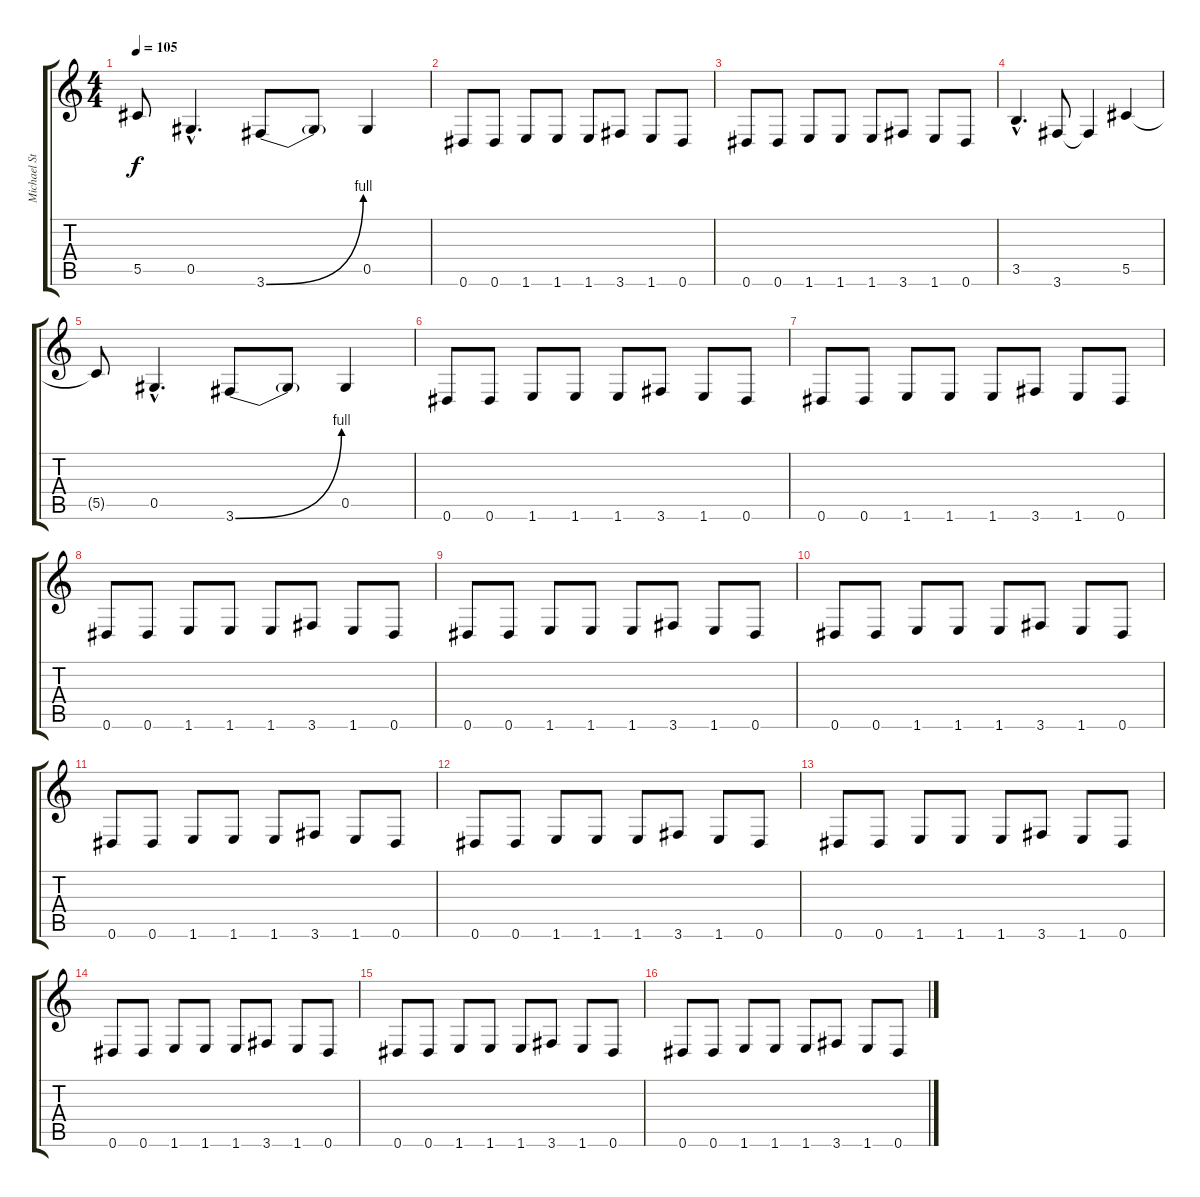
\track ("Michael Starr - Bass" "Michael St") {instrument electricbassfinger}
\staff {score tabs}
\tuning (Eb4 Bb3 Gb3 Db3 Ab2 Eb2) {hide}
\ts (4 4)
\tempo 105
\clef g2
\ks c
5.5{t}.8{dy f} 0.5{hac}.4{d} 3.6{be (bend 0 0 60 4)}.8 3.6{t}.8 0.5.4 |
0.6.8 0.6.8 1.6.8 1.6.8 1.6.8 3.6.8 1.6.8 0.6.8 |
0.6.8 0.6.8 1.6.8 1.6.8 1.6.8 3.6.8 1.6.8 0.6.8 |
3.5{hac}.4{d} 3.6.8 3.6{t}.4 5.5.4 |
5.5{t}.8 0.5{hac}.4{d} 3.6{be (bend 0 0 60 4)}.8 3.6{t}.8 0.5.4 |
0.6.8 0.6.8 1.6.8 1.6.8 1.6.8 3.6.8 1.6.8 0.6.8 |
0.6.8 0.6.8 1.6.8 1.6.8 1.6.8 3.6.8 1.6.8 0.6.8 |
0.6.8 0.6.8 1.6.8 1.6.8 1.6.8 3.6.8 1.6.8 0.6.8 |
0.6.8 0.6.8 1.6.8 1.6.8 1.6.8 3.6.8 1.6.8 0.6.8 |
0.6.8 0.6.8 1.6.8 1.6.8 1.6.8 3.6.8 1.6.8 0.6.8 |
0.6.8 0.6.8 1.6.8 1.6.8 1.6.8 3.6.8 1.6.8 0.6.8 |
0.6.8 0.6.8 1.6.8 1.6.8 1.6.8 3.6.8 1.6.8 0.6.8 |
0.6.8 0.6.8 1.6.8 1.6.8 1.6.8 3.6.8 1.6.8 0.6.8 |
0.6.8 0.6.8 1.6.8 1.6.8 1.6.8 3.6.8 1.6.8 0.6.8 |
0.6.8 0.6.8 1.6.8 1.6.8 1.6.8 3.6.8 1.6.8 0.6.8 |
0.6.8 0.6.8 1.6.8 1.6.8 1.6.8 3.6.8 1.6.8 0.6.8
